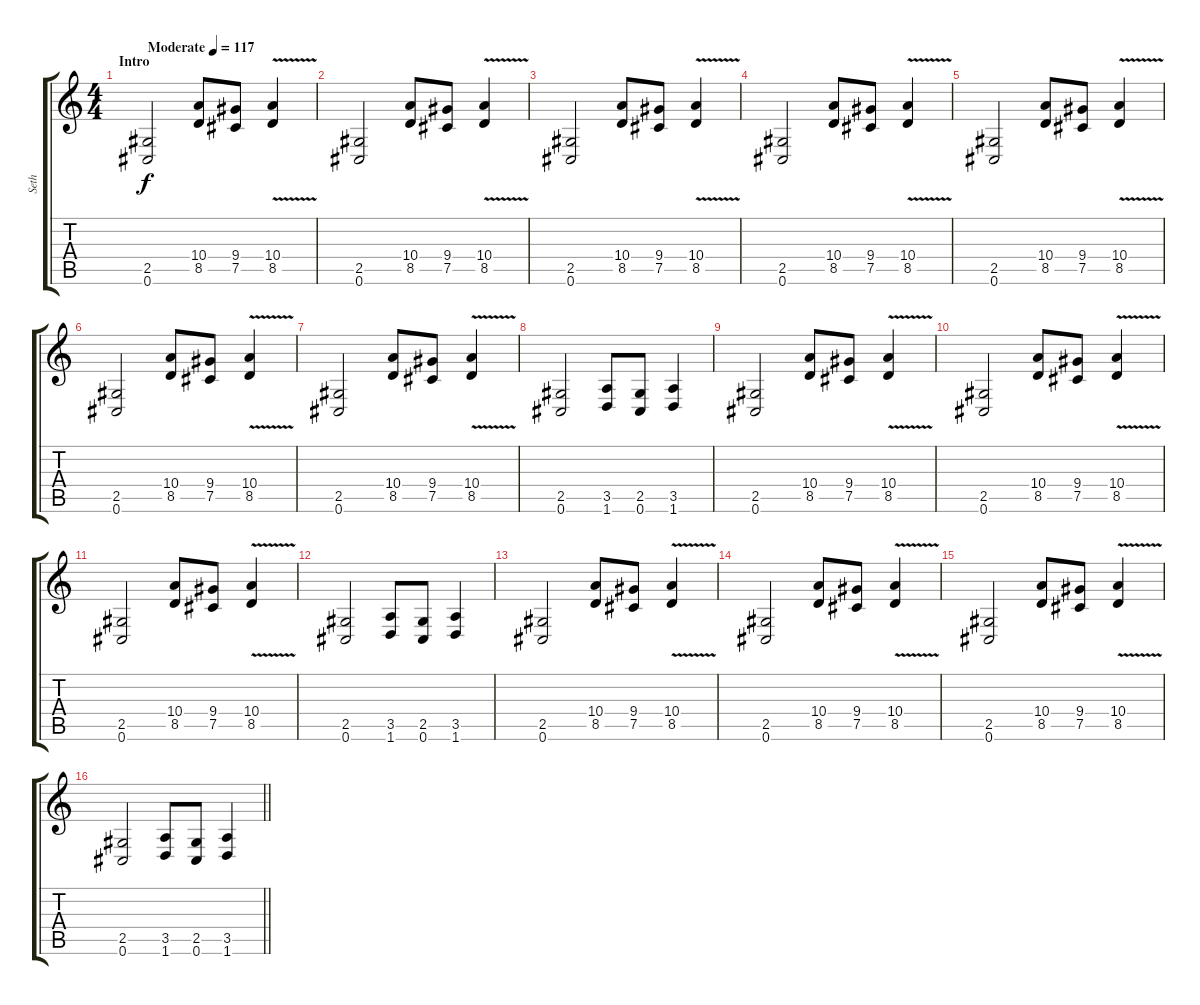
\track ("Seth " "Seth ") {instrument overdrivenguitar}
\staff {score tabs}
\tuning (Db4 Ab3 E3 B2 Gb2 Db2) {hide}
\ts (4 4)
\section ("" "Intro")
\tempo (117 "Moderate")
\clef g2
\ks c
(2.5 0.6).2{dy f instrument overdrivenguitar} (10.4 8.5).8 (9.4 7.5).8 (10.4{v} 8.5{v}).4 |
(2.5 0.6).2 (10.4 8.5).8 (9.4 7.5).8 (10.4{v} 8.5{v}).4 |
(2.5 0.6).2 (10.4 8.5).8 (9.4 7.5).8 (10.4{v} 8.5{v}).4 |
(2.5 0.6).2 (10.4 8.5).8 (9.4 7.5).8 (10.4{v} 8.5{v}).4 |
(2.5 0.6).2 (10.4 8.5).8 (9.4 7.5).8 (10.4{v} 8.5{v}).4 |
(2.5 0.6).2 (10.4 8.5).8 (9.4 7.5).8 (10.4{v} 8.5{v}).4 |
(2.5 0.6).2 (10.4 8.5).8 (9.4 7.5).8 (10.4{v} 8.5{v}).4 |
(2.5 0.6).2 (3.5 1.6).8 (2.5 0.6).8 (3.5 1.6).4 |
(2.5 0.6).2 (10.4 8.5).8 (9.4 7.5).8 (10.4{v} 8.5{v}).4 |
(2.5 0.6).2 (10.4 8.5).8 (9.4 7.5).8 (10.4{v} 8.5{v}).4 |
(2.5 0.6).2 (10.4 8.5).8 (9.4 7.5).8 (10.4{v} 8.5{v}).4 |
(2.5 0.6).2 (3.5 1.6).8 (2.5 0.6).8 (3.5 1.6).4 |
(2.5 0.6).2 (10.4 8.5).8 (9.4 7.5).8 (10.4{v} 8.5{v}).4 |
(2.5 0.6).2 (10.4 8.5).8 (9.4 7.5).8 (10.4{v} 8.5{v}).4 |
(2.5 0.6).2 (10.4 8.5).8 (9.4 7.5).8 (10.4{v} 8.5{v}).4 |
\barLineRight lightlight
(2.5 0.6).2 (3.5 1.6).8 (2.5 0.6).8 (3.5 1.6).4
